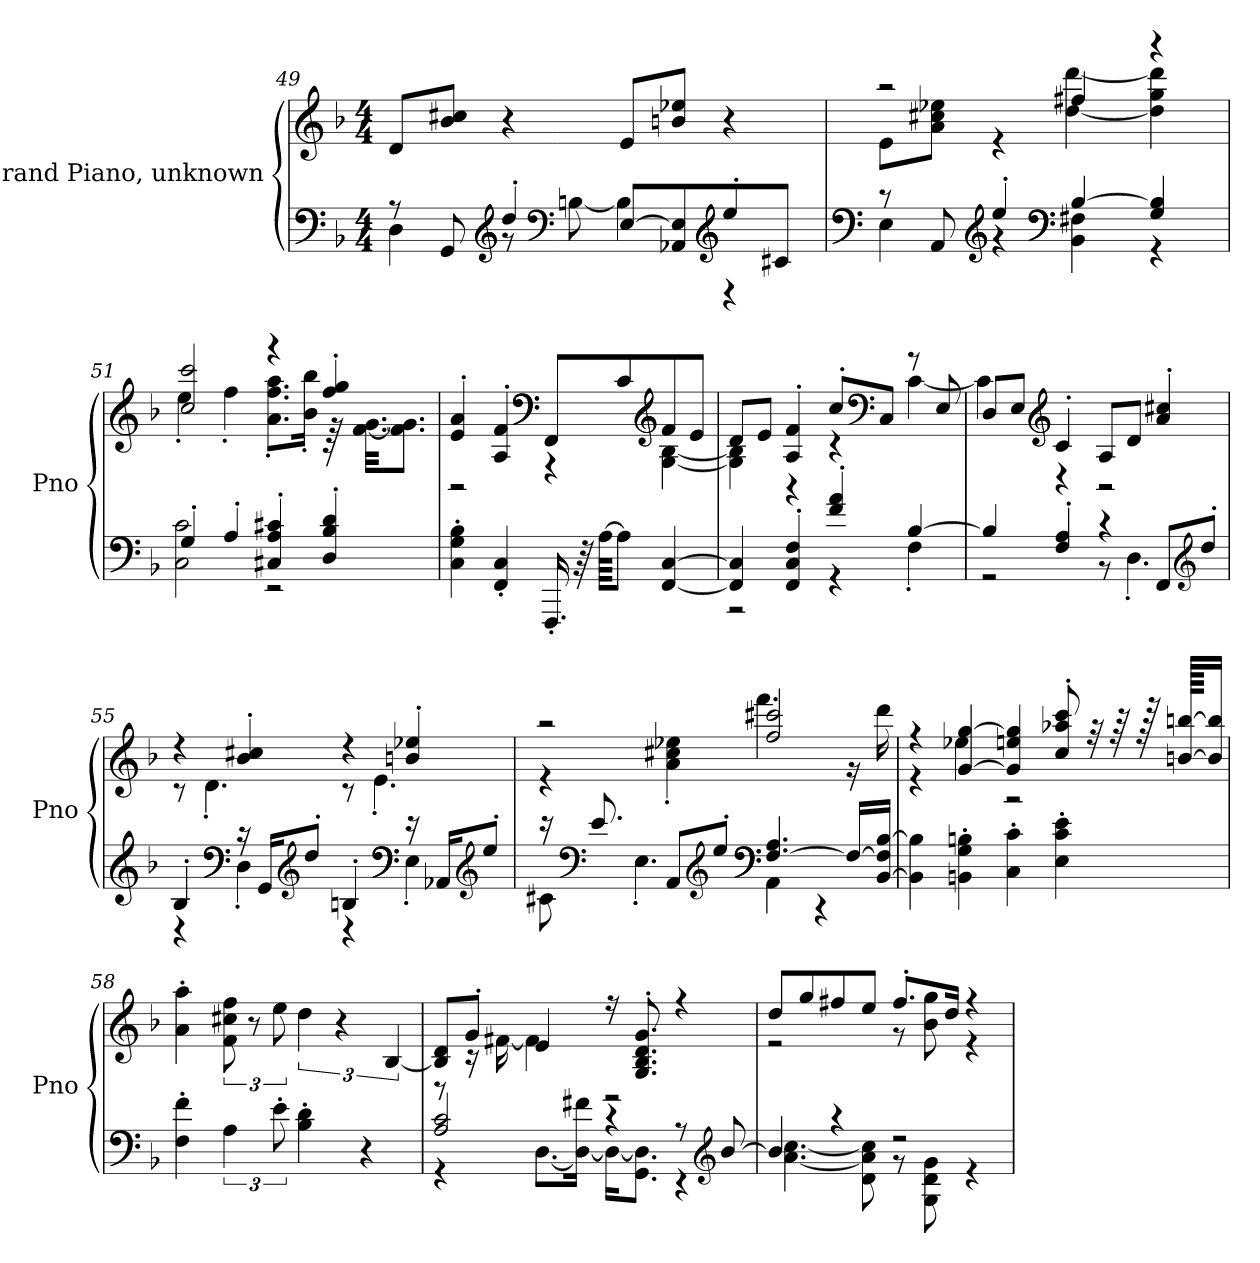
**kern	**kern
*part1	*part1
*staff2	*staff1
*I"Grand Piano, unknown	*
*I'Pno	*
!!LO:LB:g=z
*clefF4	*clefG2
*k[b-]	*k[b-]
*M4/4	*M4/4
=49	=49
*^	*
8r	4D\	8d/L
8GG/	.	8b-/ 8cc#X/J
*clefG2	*	*
4dd'/	8r	4r
*clefF4	*	*
.	[8Bn\	.
[8E/L	4B\]	8e/L
8AA-X/ 8E/]	.	8bn/ 8ee-X/J
*clefG2	*	*
8ee'/	4r	4r
8c#X/J	.	.
=50	=50	=50
*clefF4	*	*
*	*	*^
8r	4E\	2r	8e\L
8AA/	.	.	8a\ 8cc#X\ 8ee-X\J
*clefG2	*	*	*
4ee'/	4r	.	4r
*clefF4	*	*	*
[4B-/	4BB-\ 4F#X\	4ff#X/	[4dd\ [4ddd\
4G/ 4B-/]	4r	4r	4dd\] 4gg\ 4ddd\]
!!LO:LB:g=z	!!
=51	=51	=51	=51
4G'/	2C\ 2c\	2cc/ 2ccc/	4ee'\
4A'/	.	.	4ff'\
4C#X/' 4A/' 4c#X/'	2r	4r	8.a\' 8.ff\' 8.aa\'L
.	.	.	16b-\' 16bb-\'Jk
4D/' 4B-/' 4d/'	.	4ff/' 4gg/'	64r
.	.	.	[32.f\ [32.g\KKL
.	.	.	8.f\] 8.g\]J
*v	*v	*	*
=52	=52	=52
4C\' 4G\' 4B-\'	4e/' 4a/'	2r
4FF/' 4C/'	4A/' 4f/'	.
*	*clefF4	*
16.FFF'/	8FF/L	4r
64r	.	.
[64A\KKKL	.	.
8A\J]	8c/	.
*	*clefG2	*
[4FF/ [4C/	8f/	[4G\ [4B-\
.	8e/J	.
=53	=53	=53
*^	*	*
4FF/] 4C/]	2r	8d/L	4G\] 4B-\]
.	.	8e/J	.
4FF/' 4C/' 4F/'	.	4A/' 4f/'	4r
4f/' 4a/'	4r	8cc'/L	4r
*	*	*clefF4	*
.	.	8C/J	.
[4B-/	4F'\	8r	[4c\
.	.	8E/	.
!!LO:LB:g=z	!!
=54	=54	=54	=54
4B-/]	2r	8D/L	4c\]
.	.	8E/J	.
*	*	*clefG2	*
4F/' 4A/'	.	4c'/	4r
4r	8r	8A/L	2r
.	4.D'\	8d/J	.
8FF/L	.	4a/' 4cc#X/'	.
*clefG2	*	*	*
8dd'/J	.	.	.
=55	=55	=55	=55
4B-'/	4r	4r	8r
.	.	.	4.d'\
*clefF4	*	*	*
16r	4D'\	4b-/' 4cc#X/'	.
16GG/KL	.	.	.
*clefG2	*	*	*
8dd'/J	.	.	.
4Bn'/	4r	4r	8r
.	.	.	4.e'\
*clefF4	*	*	*
16r	4E'\	4bn/' 4ee-X/'	.
16AA-X/KL	.	.	.
*clefG2	*	*	*
8ee'/J	.	.	.
!!LO:PB:g=z	!!
=56	=56	=56	=56
16r	8c#X\	2r	4r
*clefF4	*	*	*
8.e/	.	.	.
.	4.E'\	.	.
8AA/L	.	.	4a\' 4cc#X\' 4ee-X\'
*clefG2	*	*	*
8ee'/J	.	.	.
*clefF4	*	*	*
[4.F/ 4.A/	4AA\	2ff/ 2ccc#X/	4.fff\
.	4r	.	.
16F/LL_	.	.	16r
[16BB-/ 16F/] [16B-/JJ	.	.	16ddd\
*v	*v	*	*
=57	=57	=57
4BB-\] 4B-\]	4r	4r
4BBn\' 4G\' 4Bn\'	[4g/ [4gg/	4ee-X\
4C\' 4c\'	4g/] 4een/ 4gg/]	2r
4E\' 4c\' 4e\'	8cc/' 8aa-X/' 8ccc/'	.
.	32r	.
.	64r	.
.	128r	.
.	[128bn/ [128bbn/KKKLL	.
.	16b/] 16bb/]JJ	.
*	*v	*v
=58	=58
4F\' 4f\'	4a\' 4aa\'
6A\	12f\ 12cc#X\ 12ff\
.	12r
12e'\	12ee\
4B-\' 4d\'	6dd\
.	6r
4r	.
.	[6B-/
!!LO:LB:g=z
=59	=59
*^	*^
2A/ 2c/	4r	8B-/] 8d/L	8r
.	.	8g'/J	16r
.	.	.	[16f#X\
.	[8.D\L	4e/	4f#\]
.	16D\_ 16f#X\Jk	.	.
4r	16D\KL_	16r	2r
.	8.GG\ 8.D\]J	8.G/' 8.B-/' 8.d/' 8.g/'	.
8r	4r	4r	.
*clefG2	*	*	*
[8b-/	.	.	.
=60	=60	=60	=60
4b-/]	[4.a\ [4.cc\	8dd/L	2r
.	.	8gg/	.
4r	.	8ff#X/	.
.	8d\ 8a\] 8cc\]	8ee/J	.
2r	8r	8.ff#'/L	8r
.	8G\ 8d\ 8g\	.	8b-\ 8gg\
.	.	16dd/Jk	.
.	4r	4r	4r
*v	*v	*	*
*	*v	*v
=	=
*-	*-
